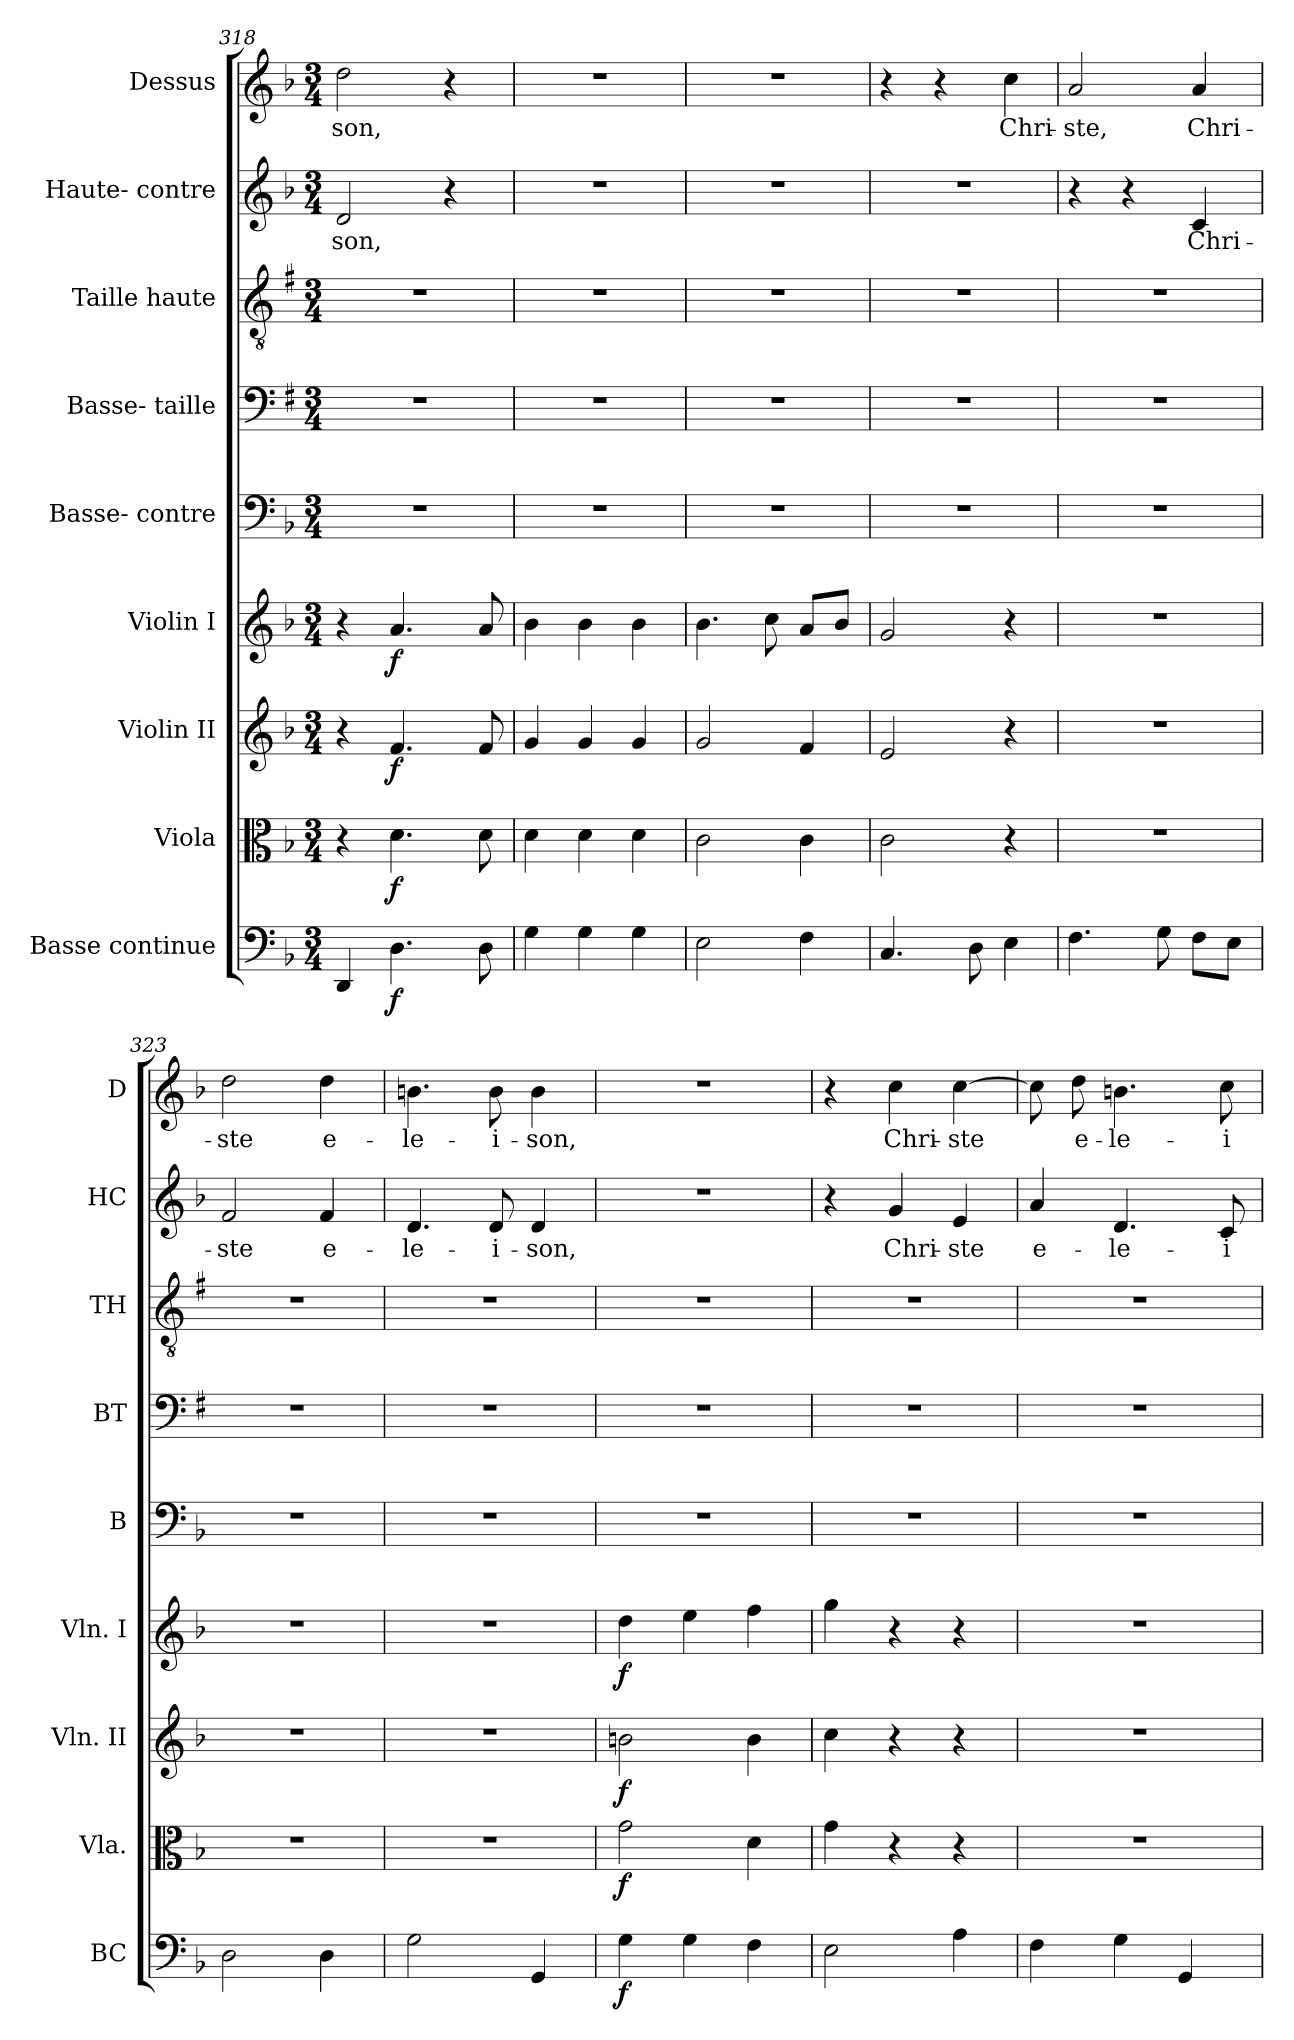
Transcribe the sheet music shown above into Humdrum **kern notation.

**kern	**dynam	**kern	**dynam	**kern	**dynam	**kern	**dynam	**kern	**kern	**kern	**kern	**text	**kern	**text
*part9	*part9	*part8	*part8	*part7	*part7	*part6	*part6	*part5	*part4	*part3	*part2	*part2	*part1	*part1
*staff9	*staff9	*staff8	*staff8	*staff7	*staff7	*staff6	*staff6	*staff5	*staff4	*staff3	*staff2	*staff2	*staff1	*staff1
*I"Basse  continue	*	*I"Viola	*	*I"Violin II	*	*I"Violin I	*	*I"Basse- contre	*I"Basse- taille	*I"Taille haute	*I"Haute- contre	*	*I"Dessus	*
*I'BC	*	*I'Vla.	*	*I'Vln. II	*	*I'Vln. I	*	*I'B	*I'BT	*I'TH	*I'HC	*	*I'D	*
*clefF4	*	*clefC3	*	*clefG2	*	*clefG2	*	*clefF4	*clefF4	*clefGv2	*clefG2	*	*clefG2	*
*	*	*	*	*	*	*	*	*	*ITrd1c2	*ITrd1c2	*	*	*	*
*k[b-]	*	*k[b-]	*	*k[b-]	*	*k[b-]	*	*k[b-]	*k[b-]	*k[b-]	*k[b-]	*	*k[b-]	*
*F:	*	*F:	*	*F:	*	*F:	*	*F:	*F:	*F:	*F:	*	*F:	*
*M3/4	*	*M3/4	*	*M3/4	*	*M3/4	*	*M3/4	*M3/4	*M3/4	*M3/4	*	*M3/4	*
=318	=318	=318	=318	=318	=318	=318	=318	=318	=318	=318	=318	=318	=318	=318
!	!	!	!	!	!	!	!	!	!	!	!	!LO:LY:b	!	!LO:LY:b
4DD/	.	4r	.	4r	.	4r	.	2.r	2.r	2.r	2d/	-son,	2dd\	-son,
!	!LO:DY:b	!	!LO:DY:b	!	!LO:DY:b	!	!LO:DY:b	!	!	!	!	!	!	!
4.D\	f	4.d\	f	4.f/	f	4.a/	f	.	.	.	.	.	.	.
.	.	.	.	.	.	.	.	.	.	.	4r	.	4r	.
8D\	.	8d\	.	8f/	.	8a/	.	.	.	.	.	.	.	.
=319	=319	=319	=319	=319	=319	=319	=319	=319	=319	=319	=319	=319	=319	=319
4G\	.	4d\	.	4g/	.	4b-\	.	2.r	2.r	2.r	2.r	.	2.r	.
4G\	.	4d\	.	4g/	.	4b-\	.	.	.	.	.	.	.	.
4G\	.	4d\	.	4g/	.	4b-\	.	.	.	.	.	.	.	.
=320	=320	=320	=320	=320	=320	=320	=320	=320	=320	=320	=320	=320	=320	=320
2E\	.	2c\	.	2g/	.	4.b-\	.	2.r	2.r	2.r	2.r	.	2.r	.
.	.	.	.	.	.	8cc\	.	.	.	.	.	.	.	.
4F\	.	4c\	.	4f/	.	8a/L	.	.	.	.	.	.	.	.
.	.	.	.	.	.	8b-/J	.	.	.	.	.	.	.	.
=321	=321	=321	=321	=321	=321	=321	=321	=321	=321	=321	=321	=321	=321	=321
4.C/	.	2c\	.	2e/	.	2g/	.	2.r	2.r	2.r	2.r	.	4r	.
.	.	.	.	.	.	.	.	.	.	.	.	.	4r	.
8D\	.	.	.	.	.	.	.	.	.	.	.	.	.	.
!	!	!	!	!	!	!	!	!	!	!	!	!	!	!LO:LY:b
4E\	.	4r	.	4r	.	4r	.	.	.	.	.	.	4cc\	Chri-
!!LO:PB:g=z
=322	=322	=322	=322	=322	=322	=322	=322	=322	=322	=322	=322	=322	=322	=322
!	!	!	!	!	!	!	!	!	!	!	!	!	!	!LO:LY:b
4.F\	.	2.r	.	2.r	.	2.r	.	2.r	2.r	2.r	4r	.	2a/	-ste,
.	.	.	.	.	.	.	.	.	.	.	4r	.	.	.
8G\	.	.	.	.	.	.	.	.	.	.	.	.	.	.
!	!	!	!	!	!	!	!	!	!	!	!	!LO:LY:b	!	!LO:LY:b
8F\L	.	.	.	.	.	.	.	.	.	.	4c/	Chri-	4a/	Chri-
8E\J	.	.	.	.	.	.	.	.	.	.	.	.	.	.
=323	=323	=323	=323	=323	=323	=323	=323	=323	=323	=323	=323	=323	=323	=323
!	!	!	!	!	!	!	!	!	!	!	!	!LO:LY:b	!	!LO:LY:b
2D\	.	2.r	.	2.r	.	2.r	.	2.r	2.r	2.r	2f/	-ste	2dd\	-ste
!	!	!	!	!	!	!	!	!	!	!	!	!LO:LY:b	!	!LO:LY:b
4D\	.	.	.	.	.	.	.	.	.	.	4f/	e-	4dd\	e-
=324	=324	=324	=324	=324	=324	=324	=324	=324	=324	=324	=324	=324	=324	=324
!	!	!	!	!	!	!	!	!	!	!	!	!LO:LY:b	!	!LO:LY:b
2G\	.	2.r	.	2.r	.	2.r	.	2.r	2.r	2.r	4.d>/	-le-	4.bn>\	-le-
!	!	!	!	!	!	!	!	!	!	!	!	!LO:LY:b	!	!LO:LY:b
.	.	.	.	.	.	.	.	.	.	.	8d/	-i-	8b\	-i-
!	!	!	!	!	!	!	!	!	!	!	!	!LO:LY:b	!	!LO:LY:b
4GG/	.	.	.	.	.	.	.	.	.	.	4d/	-son,	4b\	-son,
=325	=325	=325	=325	=325	=325	=325	=325	=325	=325	=325	=325	=325	=325	=325
!	!LO:DY:b	!	!LO:DY:b	!	!LO:DY:b	!	!LO:DY:b	!	!	!	!	!	!	!
4G\	f	2g\	f	2bn\	f	4dd\	f	2.r	2.r	2.r	2.r	.	2.r	.
4G\	.	.	.	.	.	4ee\	.	.	.	.	.	.	.	.
4F\	.	4d\	.	4b\	.	4ff\	.	.	.	.	.	.	.	.
=326	=326	=326	=326	=326	=326	=326	=326	=326	=326	=326	=326	=326	=326	=326
2E\	.	4g\	.	4cc\	.	4gg\	.	2.r	2.r	2.r	4r	.	4r	.
!	!	!	!	!	!	!	!	!	!	!	!	!LO:LY:b	!	!LO:LY:b
.	.	4r	.	4r	.	4r	.	.	.	.	4g/	Chri-	4cc\	Chri-
!	!	!	!	!	!	!	!	!	!	!	!	!LO:LY:b	!	!LO:LY:b
4A\	.	4r	.	4r	.	4r	.	.	.	.	4e/	-ste	[4cc\	-ste
=327	=327	=327	=327	=327	=327	=327	=327	=327	=327	=327	=327	=327	=327	=327
!	!	!	!	!	!	!	!	!	!	!	!	!LO:LY:b	!	!
4F\	.	2.r	.	2.r	.	2.r	.	2.r	2.r	2.r	4a/	e-	8cc\]	.
!	!	!	!	!	!	!	!	!	!	!	!	!	!	!LO:LY:b
.	.	.	.	.	.	.	.	.	.	.	.	.	8dd\	e-
!	!	!	!	!	!	!	!	!	!	!	!	!LO:LY:b	!	!LO:LY:b
4G\	.	.	.	.	.	.	.	.	.	.	4.d>/	-le-	4.bn>\	-le-
4GG/	.	.	.	.	.	.	.	.	.	.	.	.	.	.
!	!	!	!	!	!	!	!	!	!	!	!	!LO:LY:b	!	!LO:LY:b
.	.	.	.	.	.	.	.	.	.	.	8c/	-i-	8cc\	-i-
=	=	=	=	=	=	=	=	=	=	=	=	=	=	=
*-	*-	*-	*-	*-	*-	*-	*-	*-	*-	*-	*-	*-	*-	*-
